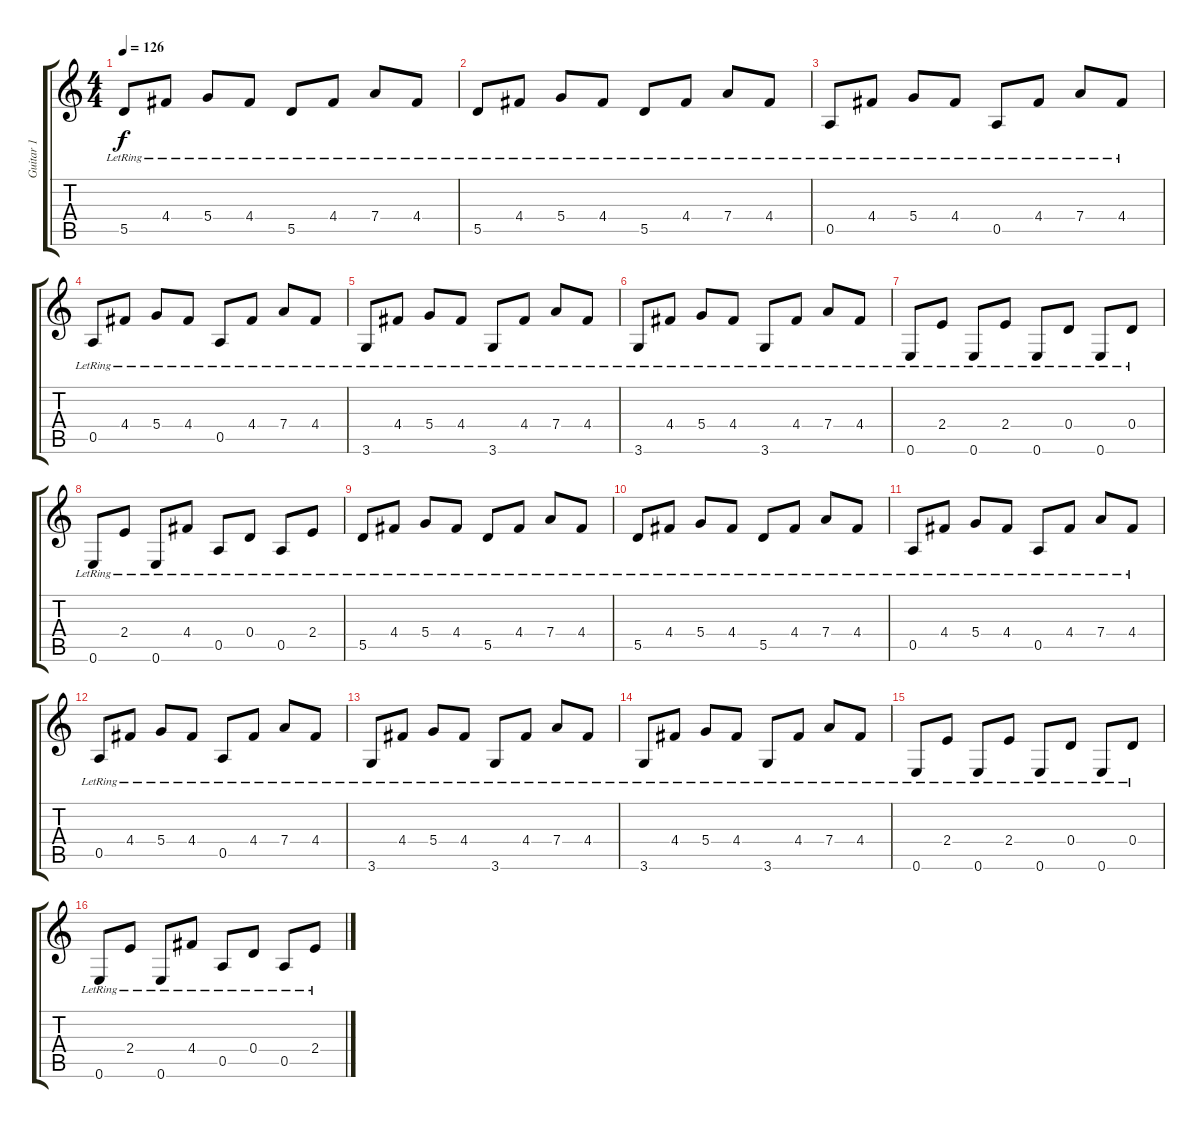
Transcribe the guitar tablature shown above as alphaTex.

\track ("Guitar 1" "Guitar 1") {instrument acousticguitarnylon}
\staff {score tabs}
\tuning (E4 B3 G3 D3 A2 E2) {hide}
\ts (4 4)
\tempo 126
\clef g2
\ks c
5.5{lr}.8{dy f} 4.4{lr}.8 5.4{lr}.8 4.4{lr}.8 5.5{lr}.8 4.4{lr}.8 7.4{lr}.8 4.4{lr}.8 |
5.5{lr}.8 4.4{lr}.8 5.4{lr}.8 4.4{lr}.8 5.5{lr}.8 4.4{lr}.8 7.4{lr}.8 4.4{lr}.8 |
0.5{lr}.8 4.4{lr}.8 5.4{lr}.8 4.4{lr}.8 0.5{lr}.8 4.4{lr}.8 7.4{lr}.8 4.4{lr}.8 |
0.5{lr}.8 4.4{lr}.8 5.4{lr}.8 4.4{lr}.8 0.5{lr}.8 4.4{lr}.8 7.4{lr}.8 4.4{lr}.8 |
3.6{lr}.8 4.4{lr}.8 5.4{lr}.8 4.4{lr}.8 3.6{lr}.8 4.4{lr}.8 7.4{lr}.8 4.4{lr}.8 |
3.6{lr}.8 4.4{lr}.8 5.4{lr}.8 4.4{lr}.8 3.6{lr}.8 4.4{lr}.8 7.4{lr}.8 4.4{lr}.8 |
0.6{lr}.8 2.4{lr}.8 0.6{lr}.8 2.4{lr}.8 0.6{lr}.8 0.4{lr}.8 0.6{lr}.8 0.4{lr}.8 |
0.6{lr}.8 2.4{lr}.8 0.6{lr}.8 4.4{lr}.8 0.5{lr}.8 0.4{lr}.8 0.5{lr}.8 2.4{lr}.8 |
5.5{lr}.8 4.4{lr}.8 5.4{lr}.8 4.4{lr}.8 5.5{lr}.8 4.4{lr}.8 7.4{lr}.8 4.4{lr}.8 |
5.5{lr}.8 4.4{lr}.8 5.4{lr}.8 4.4{lr}.8 5.5{lr}.8 4.4{lr}.8 7.4{lr}.8 4.4{lr}.8 |
0.5{lr}.8 4.4{lr}.8 5.4{lr}.8 4.4{lr}.8 0.5{lr}.8 4.4{lr}.8 7.4{lr}.8 4.4{lr}.8 |
0.5{lr}.8 4.4{lr}.8 5.4{lr}.8 4.4{lr}.8 0.5{lr}.8 4.4{lr}.8 7.4{lr}.8 4.4{lr}.8 |
3.6{lr}.8 4.4{lr}.8 5.4{lr}.8 4.4{lr}.8 3.6{lr}.8 4.4{lr}.8 7.4{lr}.8 4.4{lr}.8 |
3.6{lr}.8 4.4{lr}.8 5.4{lr}.8 4.4{lr}.8 3.6{lr}.8 4.4{lr}.8 7.4{lr}.8 4.4{lr}.8 |
0.6{lr}.8 2.4{lr}.8 0.6{lr}.8 2.4{lr}.8 0.6{lr}.8 0.4{lr}.8 0.6{lr}.8 0.4{lr}.8 |
0.6{lr}.8 2.4{lr}.8 0.6{lr}.8 4.4{lr}.8 0.5{lr}.8 0.4{lr}.8 0.5{lr}.8 2.4{lr}.8
